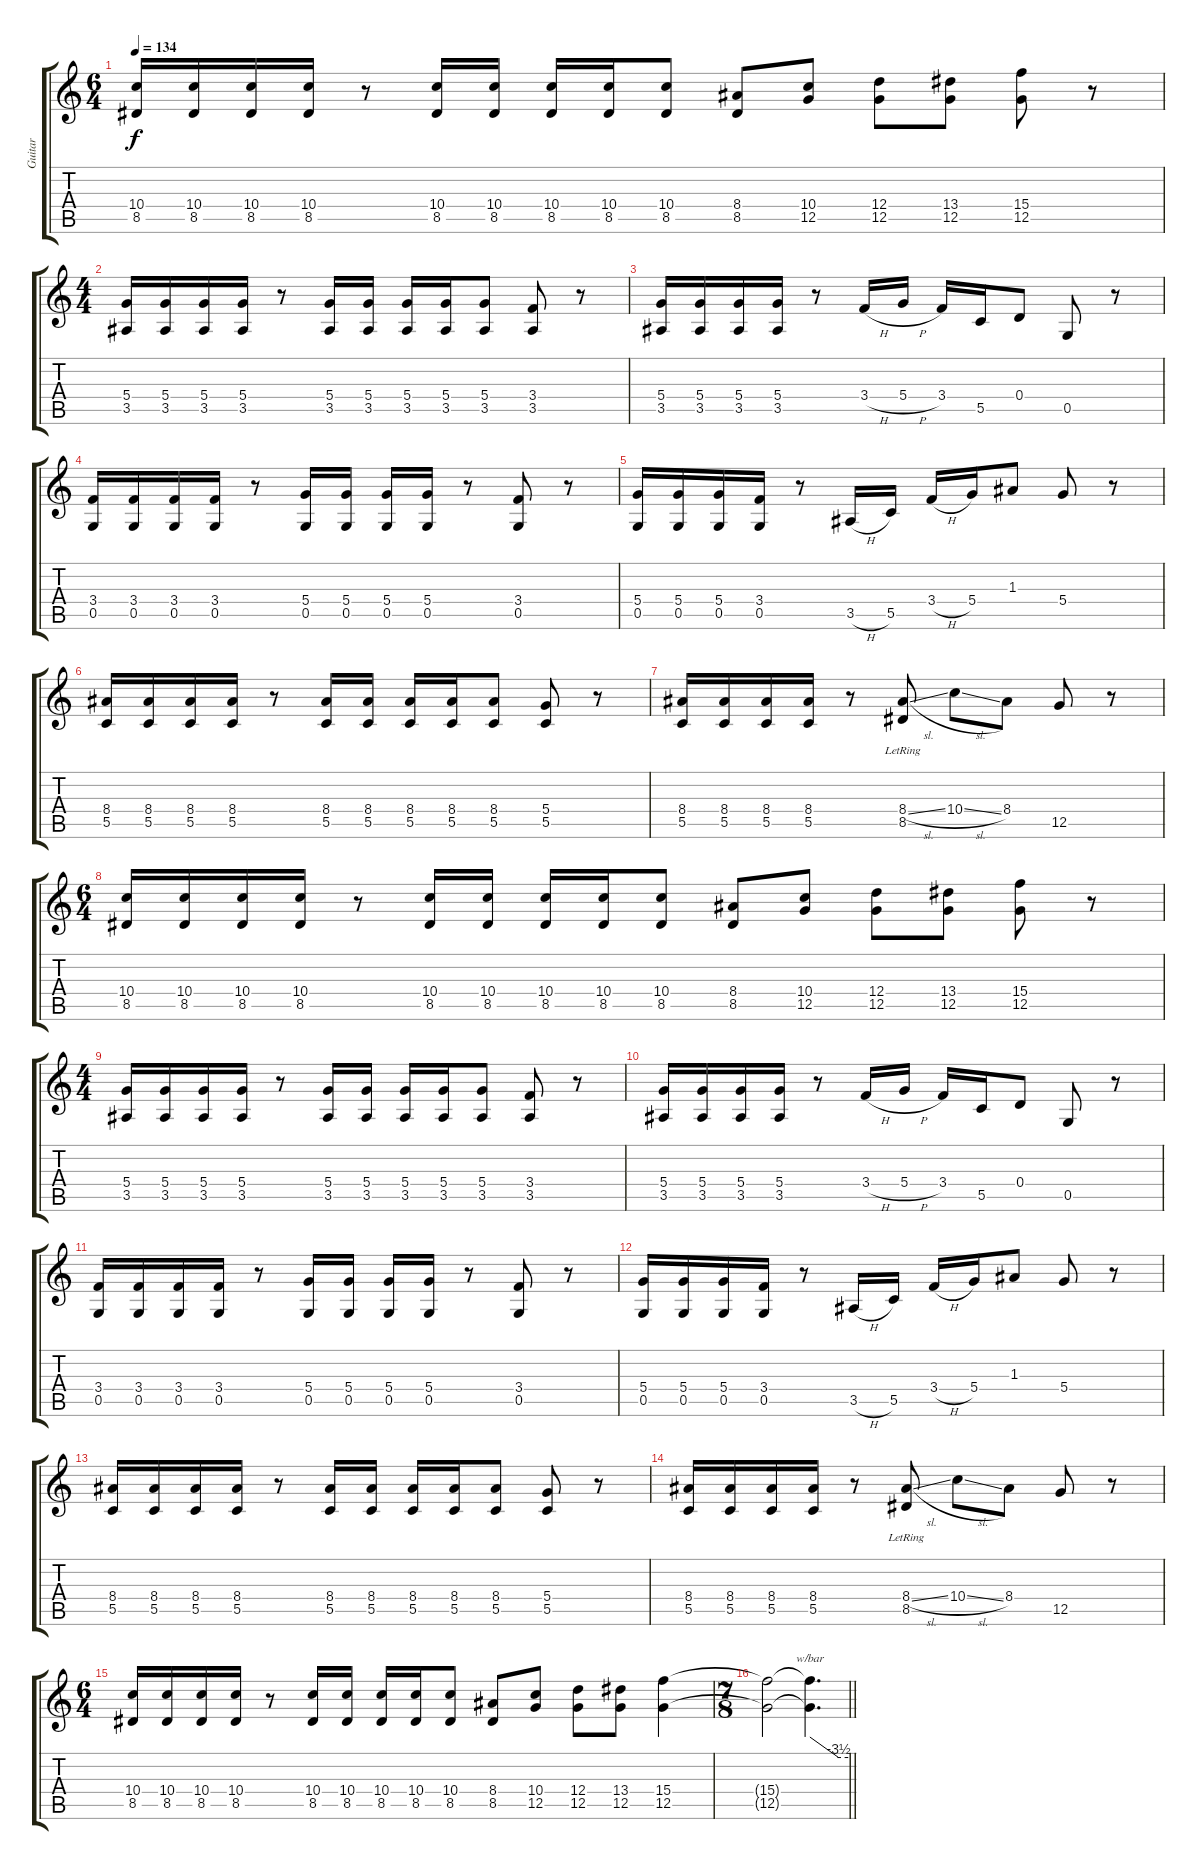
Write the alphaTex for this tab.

\track ("Guitar" "Guitar") {instrument electricguitarmuted}
\staff {score tabs}
\tuning (G4 E4 A3 D3 G2 C2) {hide}
\ts (6 4)
\tempo 134
\clef g2
\ks c
(10.4 8.5).16{dy f} (10.4 8.5).16 (10.4 8.5).16 (10.4 8.5).16 r.8 (10.4 8.5).16 (10.4 8.5).16 (10.4 8.5).16 (10.4 8.5).16 (10.4 8.5).8 (8.4 8.5).8 (10.4 12.5).8 (12.4 12.5).8 (13.4 12.5).8 (15.4 12.5).8 r.8 |
\ts (4 4)
(5.4 3.5).16{instrument electricguitarmuted} (5.4 3.5).16 (5.4 3.5).16 (5.4 3.5).16 r.8 (5.4 3.5).16 (5.4 3.5).16 (5.4 3.5).16 (5.4 3.5).16 (5.4 3.5).8 (3.4 3.5).8 r.8 |
(5.4 3.5).16 (5.4 3.5).16 (5.4 3.5).16 (5.4 3.5).16 r.8 3.4{h}.16 5.4{h}.16 3.4.16 5.5.16 0.4.8 0.5.8 r.8 |
(3.4 0.5).16 (3.4 0.5).16 (3.4 0.5).16 (3.4 0.5).16 r.8 (5.4 0.5).16 (5.4 0.5).16 (5.4 0.5).16 (5.4 0.5).16 r.8 (3.4 0.5).8 r.8 |
(5.4 0.5).16 (5.4 0.5).16 (5.4 0.5).16 (3.4 0.5).16 r.8 3.5{h}.16 5.5.16 3.4{h}.16 5.4.16 1.3.8 5.4.8 r.8 |
(8.4 5.5).16 (8.4 5.5).16 (8.4 5.5).16 (8.4 5.5).16 r.8 (8.4 5.5).16 (8.4 5.5).16 (8.4 5.5).16 (8.4 5.5).16 (8.4 5.5).8 (5.4 5.5).8 r.8 |
(8.4 5.5).16 (8.4 5.5).16 (8.4 5.5).16 (8.4 5.5).16 r.8 (8.4{sl} 8.5{lr}).8 10.4{sl}.8 8.4.8 12.5.8 r.8 |
\ts (6 4)
(10.4 8.5).16 (10.4 8.5).16 (10.4 8.5).16 (10.4 8.5).16 r.8 (10.4 8.5).16 (10.4 8.5).16 (10.4 8.5).16 (10.4 8.5).16 (10.4 8.5).8 (8.4 8.5).8 (10.4 12.5).8 (12.4 12.5).8 (13.4 12.5).8 (15.4 12.5).8 r.8 |
\ts (4 4)
(5.4 3.5).16{instrument overdrivenguitar} (5.4 3.5).16 (5.4 3.5).16 (5.4 3.5).16 r.8 (5.4 3.5).16 (5.4 3.5).16 (5.4 3.5).16 (5.4 3.5).16 (5.4 3.5).8 (3.4 3.5).8 r.8 |
(5.4 3.5).16 (5.4 3.5).16 (5.4 3.5).16 (5.4 3.5).16 r.8 3.4{h}.16 5.4{h}.16 3.4.16 5.5.16 0.4.8 0.5.8 r.8 |
(3.4 0.5).16 (3.4 0.5).16 (3.4 0.5).16 (3.4 0.5).16 r.8 (5.4 0.5).16 (5.4 0.5).16 (5.4 0.5).16 (5.4 0.5).16 r.8 (3.4 0.5).8 r.8 |
(5.4 0.5).16 (5.4 0.5).16 (5.4 0.5).16 (3.4 0.5).16 r.8 3.5{h}.16 5.5.16 3.4{h}.16 5.4.16 1.3.8 5.4.8 r.8 |
(8.4 5.5).16 (8.4 5.5).16 (8.4 5.5).16 (8.4 5.5).16 r.8 (8.4 5.5).16 (8.4 5.5).16 (8.4 5.5).16 (8.4 5.5).16 (8.4 5.5).8 (5.4 5.5).8 r.8 |
(8.4 5.5).16 (8.4 5.5).16 (8.4 5.5).16 (8.4 5.5).16 r.8 (8.4{sl} 8.5{lr}).8 10.4{sl}.8 8.4.8 12.5.8 r.8 |
\ts (6 4)
(10.4 8.5).16 (10.4 8.5).16 (10.4 8.5).16 (10.4 8.5).16 r.8 (10.4 8.5).16 (10.4 8.5).16 (10.4 8.5).16 (10.4 8.5).16 (10.4 8.5).8 (8.4 8.5).8 (10.4 12.5).8 (12.4 12.5).8 (13.4 12.5).8 (15.4 12.5).4 |
\ts (7 8)
\barLineRight lightlight
(15.4{t} 12.5{t}).2 (15.4{t} 12.5{t}).4{d tbe (custom default 0 0 45 -14 60 -14)}
